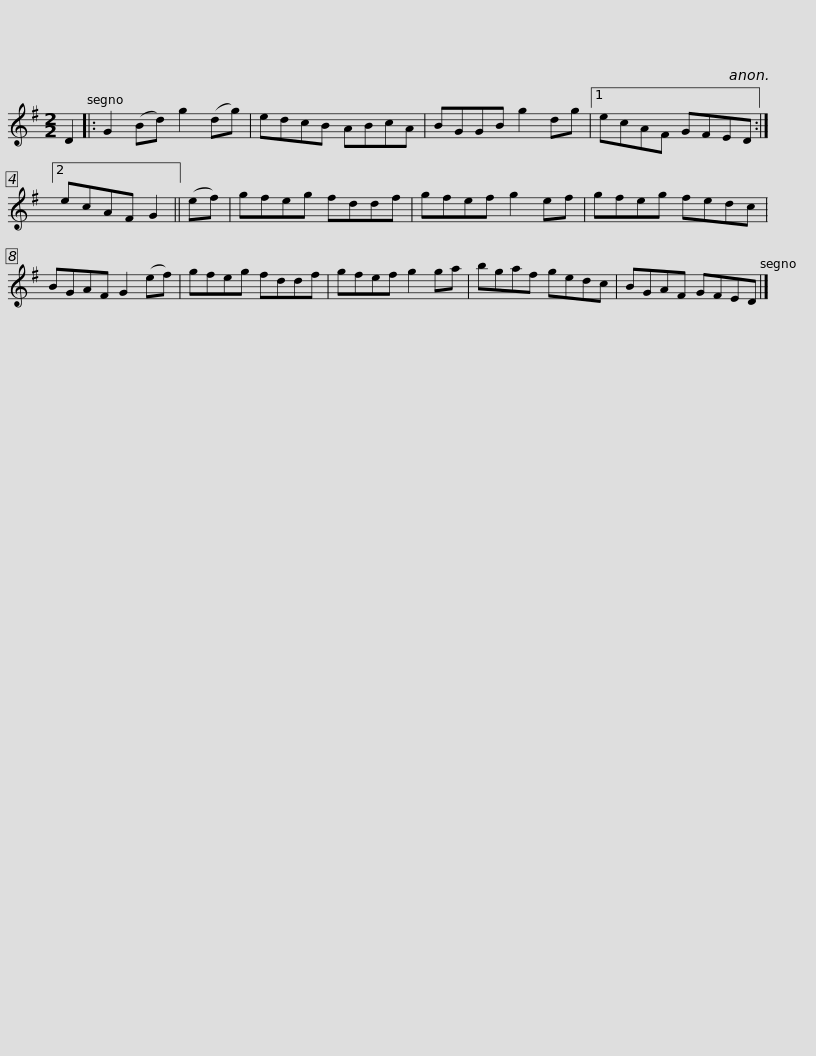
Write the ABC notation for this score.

X:1
L:1/8
M:2/2
I:linebreak $
K:G
V:1 treble
V:1
 D2 |: G2 (Bd) g2 (dg) | edcB ABcA | BGGB g2 dg |1 ecAF GFED :|2 %5
 ecAF G2 || (ef) |$ gfeg fddf | gfef g2 ef | gfeg fedc | %10
 BGAF G2 (ef) | gfeg fddf | gfef g2 ga |$ bgaf gedc | BGAF GFED |] %15
